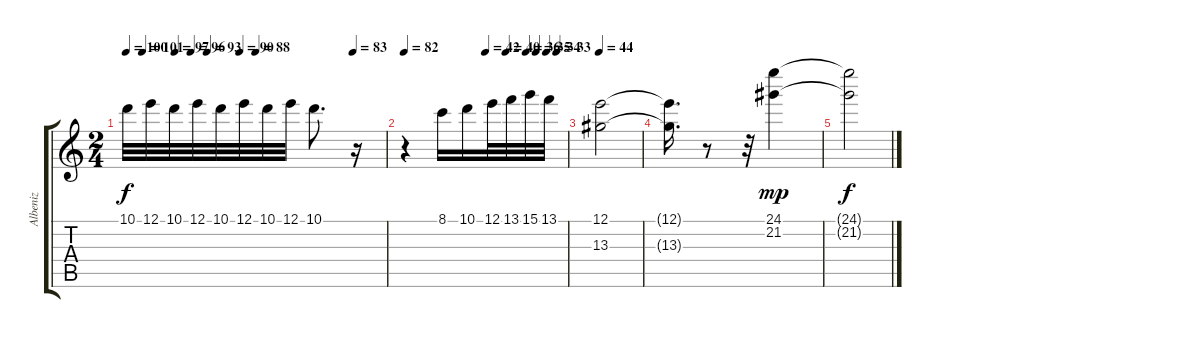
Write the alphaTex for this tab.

\track ("Albeniz" "Albeniz") {instrument acousticguitarnylon}
\staff {score tabs}
\tuning (E4 B3 G3 D3 A2 E2) {hide}
\ts (2 4)
\tempo 100
\tempo (101 0.0625)
\tempo (97 0.1875)
\tempo (96 0.25)
\tempo (93 0.3125)
\tempo (90 0.4375)
\tempo (88 0.5)
\tempo (83 0.875)
\clef g2
\ks c
10.1.32{dy f} 12.1.32 10.1.32 12.1.32 10.1.32 12.1.32 10.1.32 12.1.32 10.1.8{d} r.16 |
\tempo 82
\tempo (42 0.5)
\tempo (40 0.625)
\tempo (36 0.75)
\tempo (35 0.8125)
\tempo (34 0.875)
\tempo (33 0.9375)
r.4 8.1.16 10.1.16 12.1.32 13.1.32 15.1.32 13.1.32 |
\tempo 44
(12.1 13.3).2 |
(12.1{t} 13.3{t}).16{d} r.8 r.32 (24.1 21.2).4{dy mp} |
(24.1{t} 21.2{t}).2{dy f}
